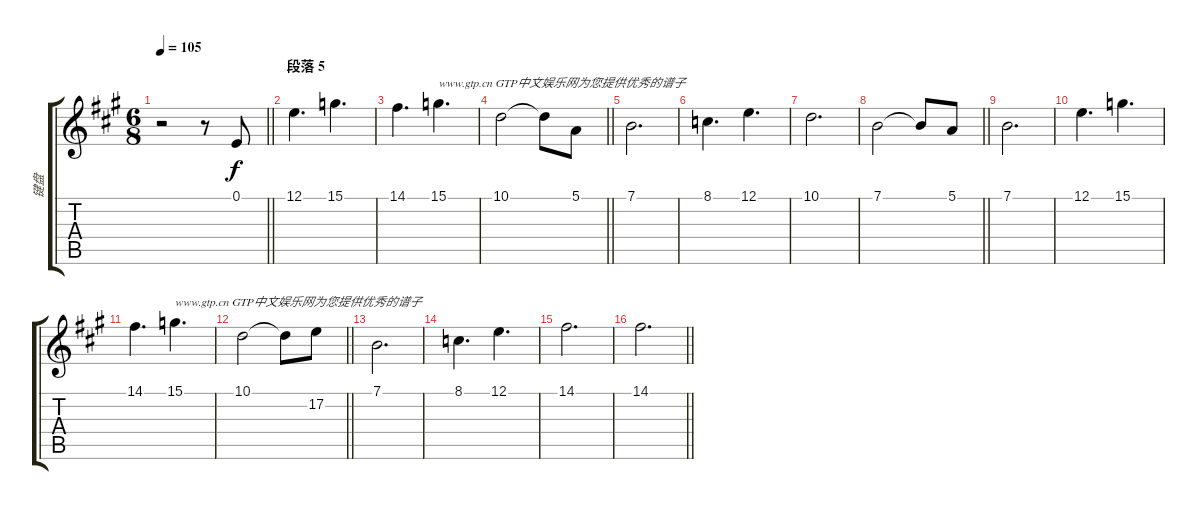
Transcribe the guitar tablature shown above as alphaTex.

\track ("键盘" "键盘") {instrument electricgrandpiano}
\staff {score tabs}
\tuning (E4 B3 G3 D3 A2 E2) {hide}
\ts (6 8)
\tempo 105
\clef g2
\barLineRight lightlight
\ks a
r.2{dy f} r.8 0.1.8 |
\section ("" "段落 5")
12.1.4{d} 15.1.4{d} |
14.1.4{d} 15.1.4{d txt "www.gtp.cn GTP中文娱乐网为您提供优秀的谱子"} |
\barLineRight lightlight
10.1.2 10.1{t}.8 5.1.8 |
7.1.2{d} |
8.1.4{d} 12.1.4{d} |
10.1.2{d} |
\barLineRight lightlight
7.1.2 7.1{t}.8 5.1.8 |
7.1.2{d} |
12.1.4{d} 15.1.4{d} |
14.1.4{d} 15.1.4{d txt "www.gtp.cn GTP中文娱乐网为您提供优秀的谱子"} |
\barLineRight lightlight
10.1.2 10.1{t}.8 17.2.8 |
7.1.2{d} |
8.1.4{d} 12.1.4{d} |
14.1.2{d} |
\barLineRight lightlight
14.1.2{d}
